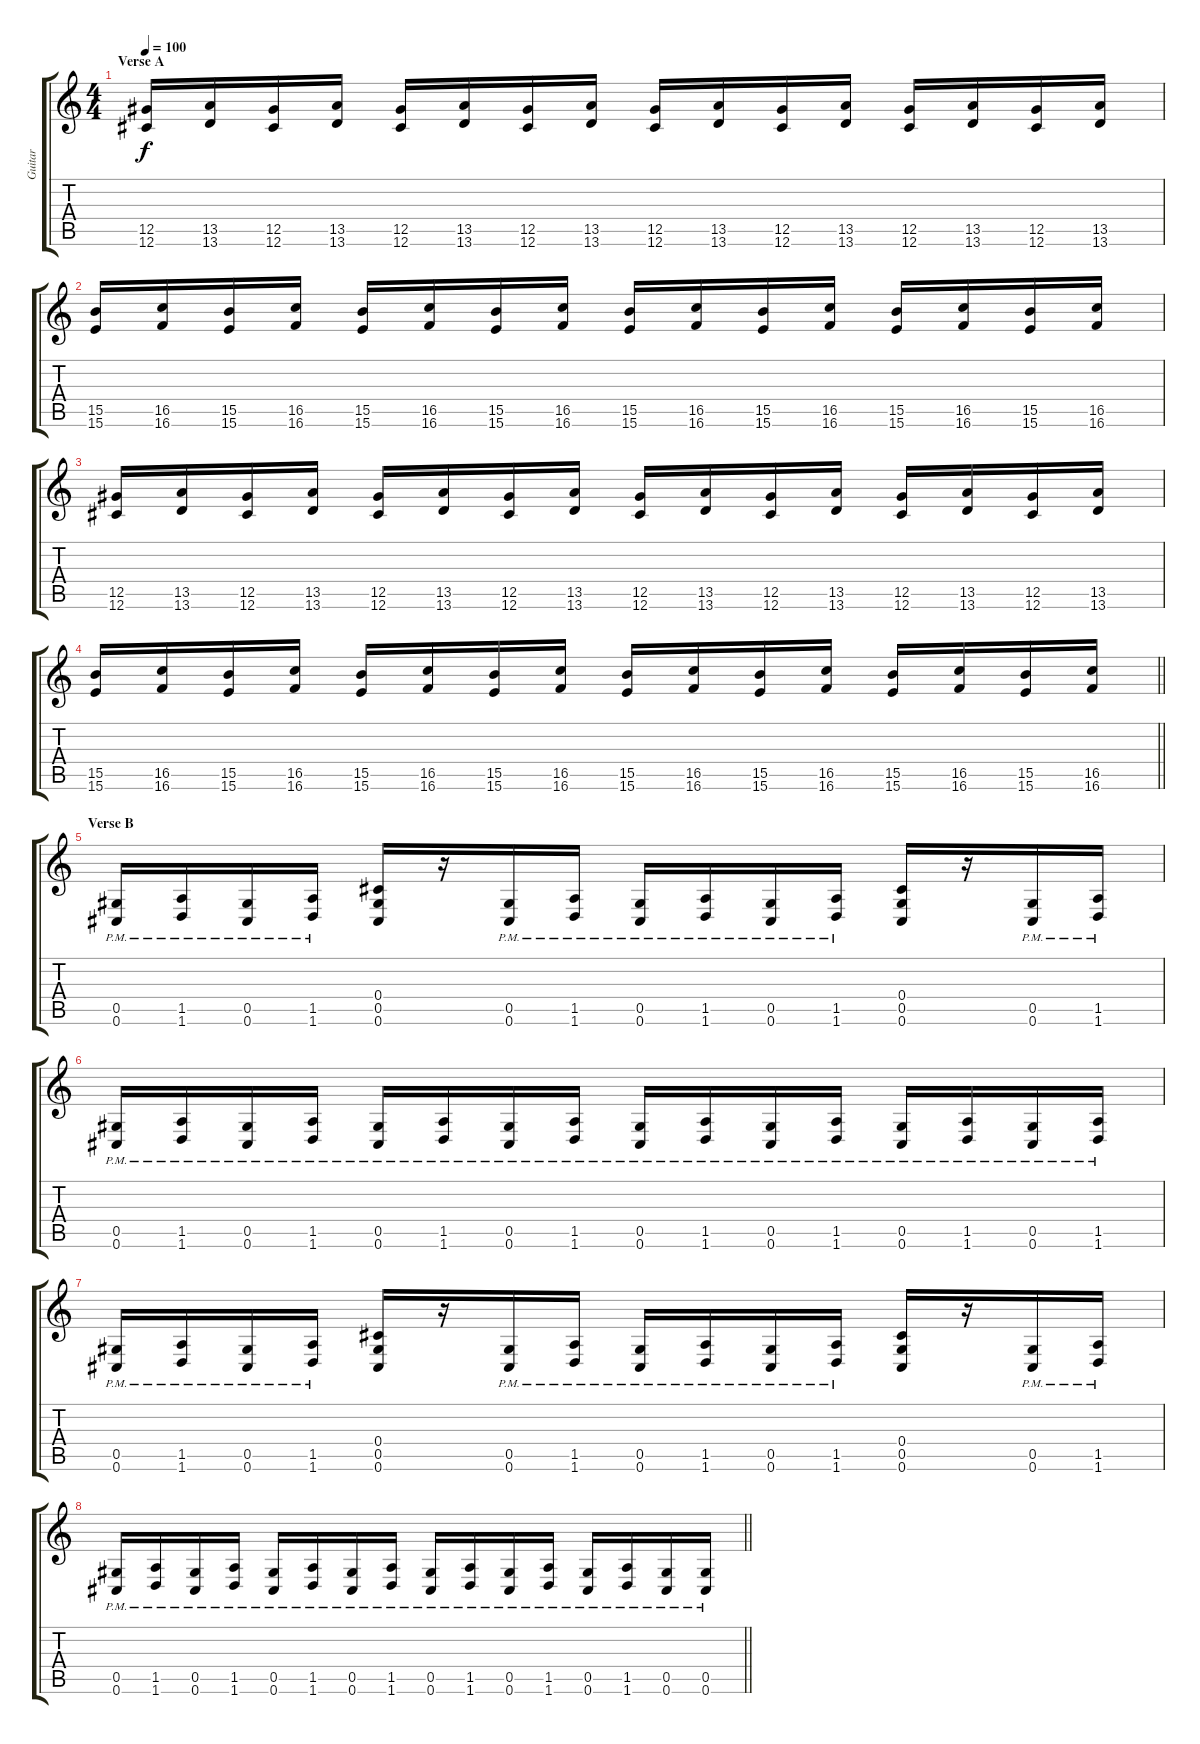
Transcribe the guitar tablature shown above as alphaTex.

\track ("Guitar" "Guitar") {instrument distortionguitar}
\staff {score tabs}
\tuning (Eb4 Bb3 Gb3 Db3 Ab2 Db2) {hide}
\ts (4 4)
\section ("" "Verse A")
\tempo 100
\clef g2
\ks c
(12.5 12.6).16{dy f} (13.5 13.6).16 (12.5 12.6).16 (13.5 13.6).16 (12.5 12.6).16 (13.5 13.6).16 (12.5 12.6).16 (13.5 13.6).16 (12.5 12.6).16 (13.5 13.6).16 (12.5 12.6).16 (13.5 13.6).16 (12.5 12.6).16 (13.5 13.6).16 (12.5 12.6).16 (13.5 13.6).16 |
(15.5 15.6).16 (16.5 16.6).16 (15.5 15.6).16 (16.5 16.6).16 (15.5 15.6).16 (16.5 16.6).16 (15.5 15.6).16 (16.5 16.6).16 (15.5 15.6).16 (16.5 16.6).16 (15.5 15.6).16 (16.5 16.6).16 (15.5 15.6).16 (16.5 16.6).16 (15.5 15.6).16 (16.5 16.6).16 |
(12.5 12.6).16 (13.5 13.6).16 (12.5 12.6).16 (13.5 13.6).16 (12.5 12.6).16 (13.5 13.6).16 (12.5 12.6).16 (13.5 13.6).16 (12.5 12.6).16 (13.5 13.6).16 (12.5 12.6).16 (13.5 13.6).16 (12.5 12.6).16 (13.5 13.6).16 (12.5 12.6).16 (13.5 13.6).16 |
\barLineRight lightlight
(15.5 15.6).16 (16.5 16.6).16 (15.5 15.6).16 (16.5 16.6).16 (15.5 15.6).16 (16.5 16.6).16 (15.5 15.6).16 (16.5 16.6).16 (15.5 15.6).16 (16.5 16.6).16 (15.5 15.6).16 (16.5 16.6).16 (15.5 15.6).16 (16.5 16.6).16 (15.5 15.6).16 (16.5 16.6).16 |
\section ("" "Verse B")
(0.5{pm} 0.6{pm}).16 (1.5{pm} 1.6{pm}).16 (0.5{pm} 0.6{pm}).16 (1.5{pm} 1.6{pm}).16 (0.4 0.5 0.6).16 r.16 (0.5{pm} 0.6{pm}).16 (1.5{pm} 1.6{pm}).16 (0.5{pm} 0.6{pm}).16 (1.5{pm} 1.6{pm}).16 (0.5{pm} 0.6{pm}).16 (1.5{pm} 1.6{pm}).16 (0.4 0.5 0.6).16 r.16 (0.5{pm} 0.6{pm}).16 (1.5{pm} 1.6{pm}).16 |
(0.5{pm} 0.6{pm}).16 (1.5{pm} 1.6{pm}).16 (0.5{pm} 0.6{pm}).16 (1.5{pm} 1.6{pm}).16 (0.5{pm} 0.6{pm}).16 (1.5{pm} 1.6{pm}).16 (0.5{pm} 0.6{pm}).16 (1.5{pm} 1.6{pm}).16 (0.5{pm} 0.6{pm}).16 (1.5{pm} 1.6{pm}).16 (0.5{pm} 0.6{pm}).16 (1.5{pm} 1.6{pm}).16 (0.5{pm} 0.6{pm}).16 (1.5{pm} 1.6{pm}).16 (0.5{pm} 0.6{pm}).16 (1.5{pm} 1.6{pm}).16 |
(0.5{pm} 0.6{pm}).16 (1.5{pm} 1.6{pm}).16 (0.5{pm} 0.6{pm}).16 (1.5{pm} 1.6{pm}).16 (0.4 0.5 0.6).16 r.16 (0.5{pm} 0.6{pm}).16 (1.5{pm} 1.6{pm}).16 (0.5{pm} 0.6{pm}).16 (1.5{pm} 1.6{pm}).16 (0.5{pm} 0.6{pm}).16 (1.5{pm} 1.6{pm}).16 (0.4 0.5 0.6).16 r.16 (0.5{pm} 0.6{pm}).16 (1.5{pm} 1.6{pm}).16 |
\barLineRight lightlight
(0.5{pm} 0.6{pm}).16 (1.5{pm} 1.6{pm}).16 (0.5{pm} 0.6{pm}).16 (1.5{pm} 1.6{pm}).16 (0.5{pm} 0.6{pm}).16 (1.5{pm} 1.6{pm}).16 (0.5{pm} 0.6{pm}).16 (1.5{pm} 1.6{pm}).16 (0.5{pm} 0.6{pm}).16 (1.5{pm} 1.6{pm}).16 (0.5{pm} 0.6{pm}).16 (1.5{pm} 1.6{pm}).16 (0.5{pm} 0.6{pm}).16 (1.5{pm} 1.6{pm}).16 (0.5{pm} 0.6{pm}).16 (0.5{pm} 0.6{pm}).16
